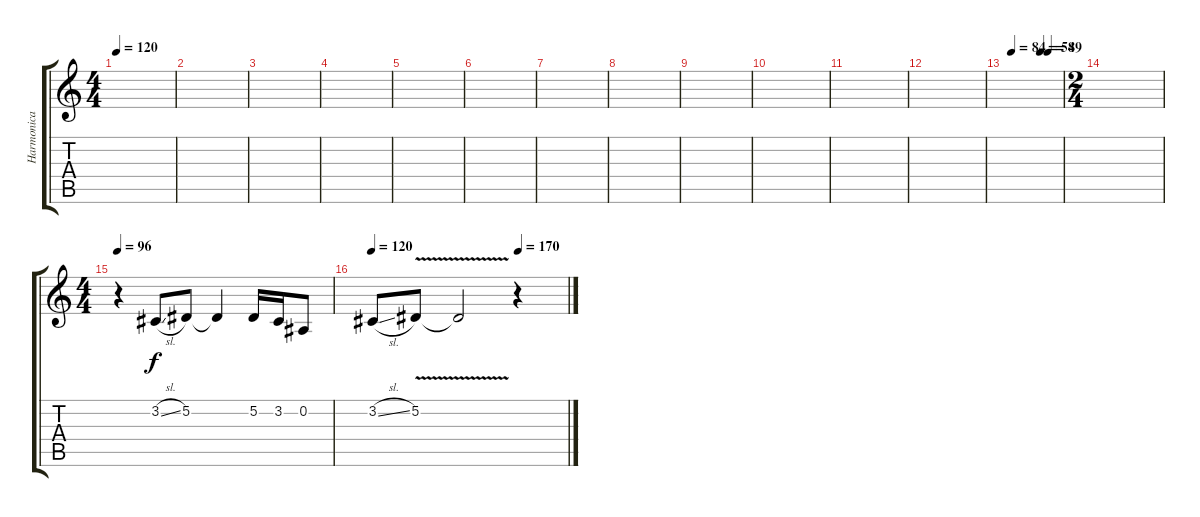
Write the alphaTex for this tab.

\track ("Harmonica [Terry?]" "Harmonica ") {instrument harmonica}
\staff {score tabs}
\tuning (Eb4 Bb3 Gb3 Db3 Ab2 Eb2) {hide}
\ts (4 4)
\tempo 120
\clef g2
\ks c
|
|
|
|
|
|
|
|
|
|
|
|
\tempo (84 0.125)
\tempo (54 0.625)
\tempo (89 0.75)
|
\ts (2 4)
|
\ts (4 4)
\tempo 96
r.4{volume 10} 3.2{sl}.8 5.2.8 5.2{t}.4 5.2.16 3.2.16 0.2.8 |
\tempo 120
\tempo (170 0.75)
3.2{sl}.8 5.2{v}.8 5.2{t}.2 r.4
